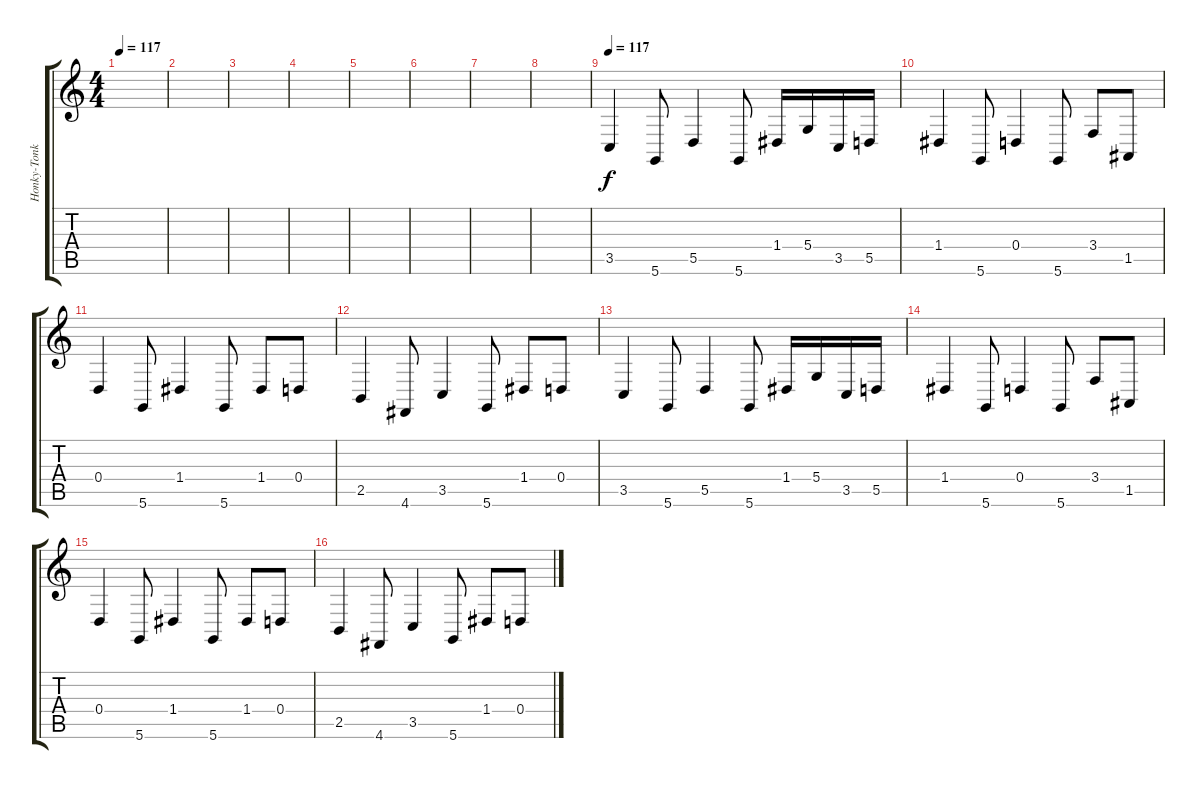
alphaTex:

\track ("Honky-Tonk" "Honky-Tonk") {instrument honkytonkpiano}
\staff {score tabs}
\tuning (E4 B3 G3 D3 A2 D2) {hide}
\ts (4 4)
\tempo 117
\clef g2
\ks c
|
|
|
|
|
|
|
|
\tempo 117
3.5.4 5.6.8 5.5.4 5.6.8 1.4.16 5.4.16 3.5.16 5.5.16 |
1.4.4 5.6.8 0.4.4 5.6.8 3.4.8 1.5.8 |
0.4.4 5.6.8 1.4.4 5.6.8 1.4.8 0.4.8 |
2.5.4 4.6.8 3.5.4 5.6.8 1.4.8 0.4.8 |
3.5.4 5.6.8 5.5.4 5.6.8 1.4.16 5.4.16 3.5.16 5.5.16 |
1.4.4 5.6.8 0.4.4 5.6.8 3.4.8 1.5.8 |
0.4.4 5.6.8 1.4.4 5.6.8 1.4.8 0.4.8 |
2.5.4 4.6.8 3.5.4 5.6.8 1.4.8 0.4.8
